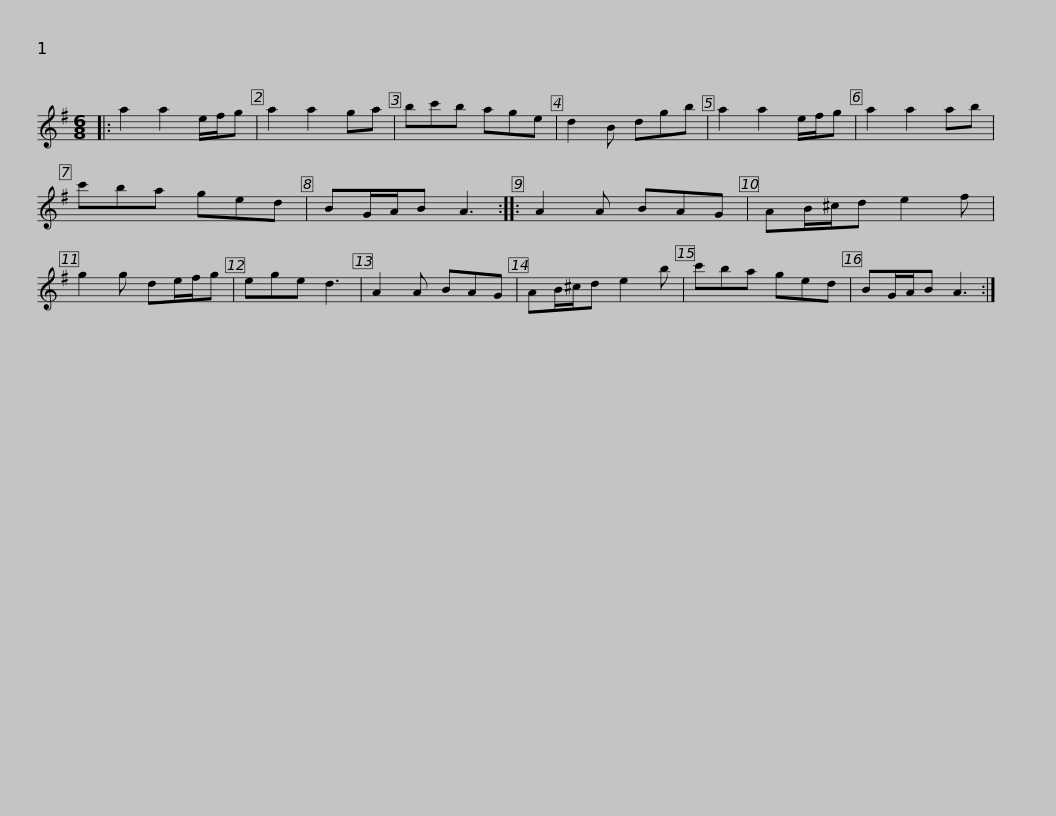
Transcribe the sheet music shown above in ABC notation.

X:1
L:1/8
M:6/8
I:linebreak $
K:G
V:1 treble
V:1
|: a2 a2 e/f/g | a2 a2 ga | bc'b age | d2 B dgb | a2 a2 e/f/g | %5
 a2 a2 ab | c'ba ged |$ BG/A/B A3 :: A2 A BAG | AB/^c/d e2 f | %10
 g2 g de/f/g | ege d3 | A2 A BAG | AB/^c/d e2 b |$ c'ba ged | %15
 BG/A/B A3 :| %16
